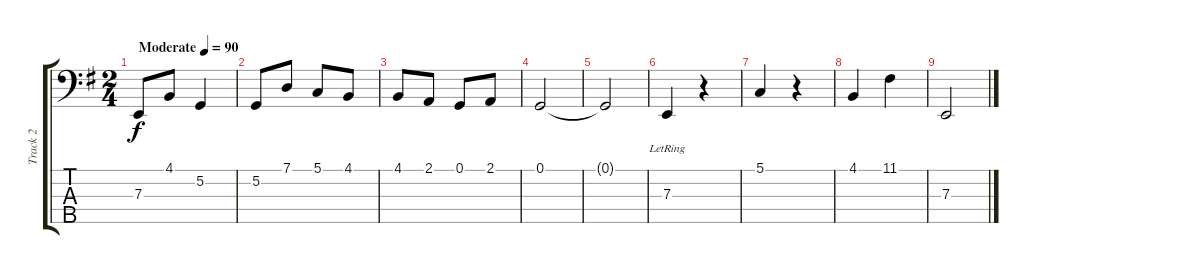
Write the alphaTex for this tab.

\track ("Track 2" "Track 2") {instrument acousticgrandpiano}
\staff {score tabs}
\tuning (G2 D2 A1 E1 B0) {hide}
\ts (2 4)
\tempo (90 "Moderate")
\clef f4
\ks g
7.3.8{dy f instrument acousticgrandpiano} 4.1.8 5.2.4 |
5.2.8 7.1.8 5.1.8 4.1.8 |
4.1.8 2.1.8 0.1.8 2.1.8 |
0.1.2 |
0.1{t}.2 |
7.3{lr}.4 r.4 |
5.1.4 r.4 |
4.1.4 11.1.4 |
7.3.2
